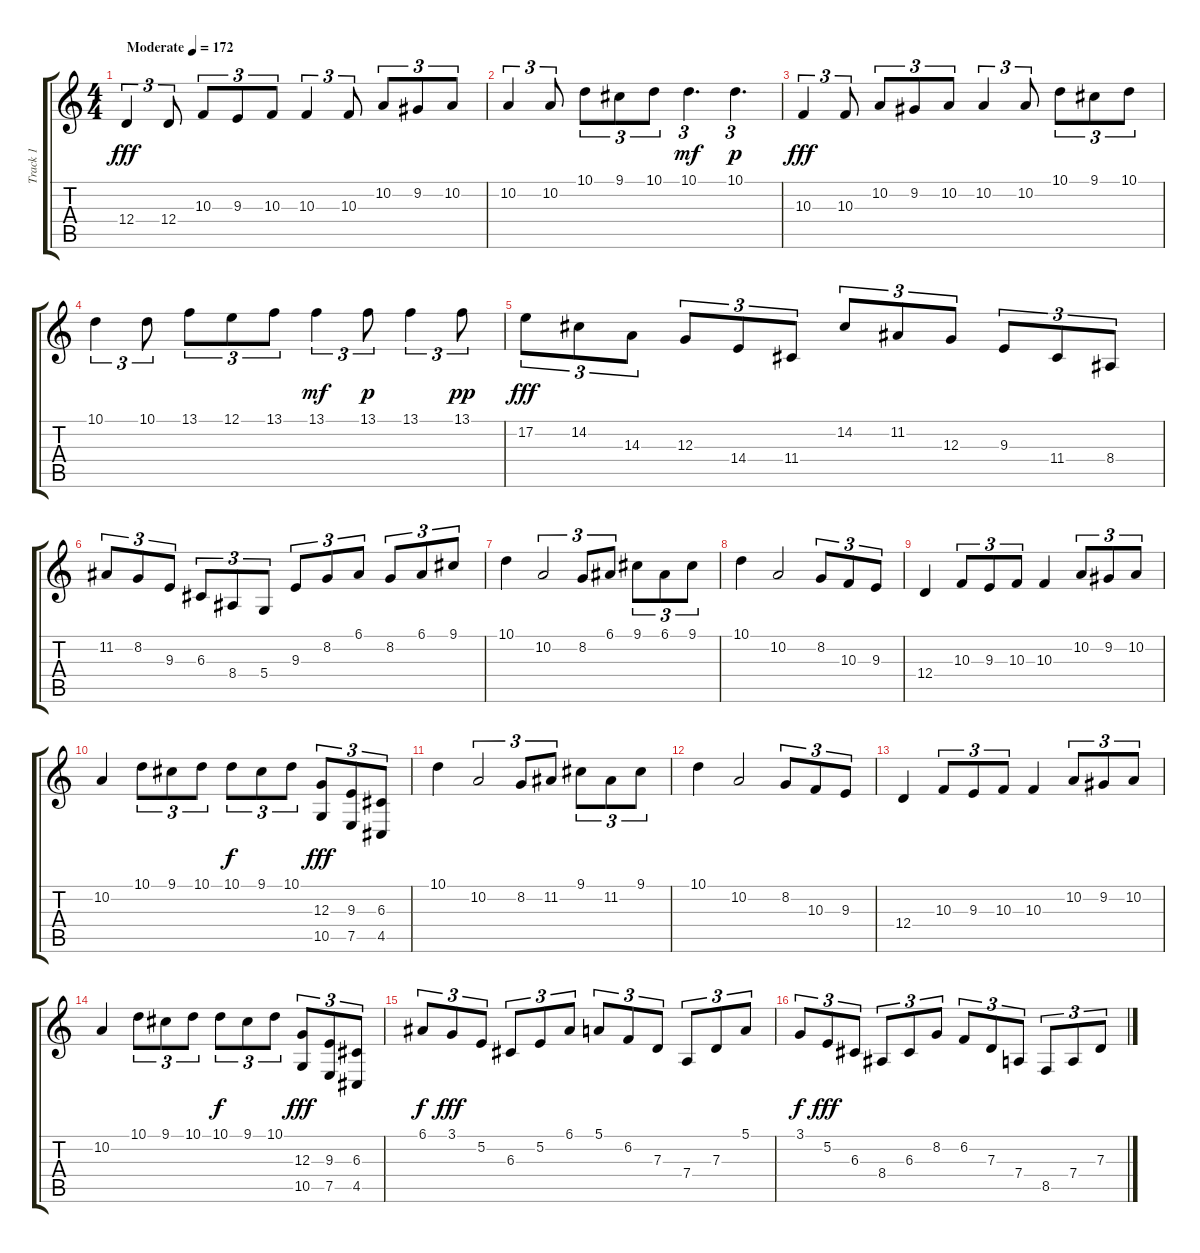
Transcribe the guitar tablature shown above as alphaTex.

\track ("Track 1" "Track 1") {instrument lead2sawtooth}
\staff {score tabs}
\tuning (E4 B3 G3 D3 A2 E2) {hide}
\ts (4 4)
\tempo (172 "Moderate")
\clef g2
\ks c
12.4.4{tu (3 2) dy fff instrument lead2sawtooth} 12.4.8{tu (3 2)} 10.3.8{tu (3 2)} 9.3.8{tu (3 2)} 10.3.8{tu (3 2)} 10.3.4{tu (3 2)} 10.3.8{tu (3 2)} 10.2.8{tu (3 2)} 9.2.8{tu (3 2)} 10.2.8{tu (3 2)} |
10.2.4{tu (3 2)} 10.2.8{tu (3 2)} 10.1.8{tu (3 2)} 9.1.8{tu (3 2)} 10.1.8{tu (3 2)} 10.1.4{d tu (3 2) dy mf} 10.1.4{d tu (3 2) dy p} |
10.3.4{tu (3 2) dy fff} 10.3.8{tu (3 2)} 10.2.8{tu (3 2)} 9.2.8{tu (3 2)} 10.2.8{tu (3 2)} 10.2.4{tu (3 2)} 10.2.8{tu (3 2)} 10.1.8{tu (3 2)} 9.1.8{tu (3 2)} 10.1.8{tu (3 2)} |
10.1.4{tu (3 2)} 10.1.8{tu (3 2)} 13.1.8{tu (3 2)} 12.1.8{tu (3 2)} 13.1.8{tu (3 2)} 13.1.4{tu (3 2) dy mf} 13.1.8{tu (3 2) dy p} 13.1.4{tu (3 2)} 13.1.8{tu (3 2) dy pp} |
17.2.8{tu (3 2) dy fff} 14.2.8{tu (3 2)} 14.3.8{tu (3 2)} 12.3.8{tu (3 2)} 14.4.8{tu (3 2)} 11.4.8{tu (3 2)} 14.2.8{tu (3 2)} 11.2.8{tu (3 2)} 12.3.8{tu (3 2)} 9.3.8{tu (3 2)} 11.4.8{tu (3 2)} 8.4.8{tu (3 2)} |
11.2.8{tu (3 2)} 8.2.8{tu (3 2)} 9.3.8{tu (3 2)} 6.3.8{tu (3 2)} 8.4.8{tu (3 2)} 5.4.8{tu (3 2)} 9.3.8{tu (3 2)} 8.2.8{tu (3 2)} 6.1.8{tu (3 2)} 8.2.8{tu (3 2)} 6.1.8{tu (3 2)} 9.1.8{tu (3 2)} |
10.1.4 10.2.2{tu (3 2)} 8.2.8{tu (3 2)} 6.1.8{tu (3 2)} 9.1.8{tu (3 2)} 6.1.8{tu (3 2)} 9.1.8{tu (3 2)} |
10.1.4 10.2.2 8.2.8{tu (3 2)} 10.3.8{tu (3 2)} 9.3.8{tu (3 2)} |
12.4.4 10.3.8{tu (3 2)} 9.3.8{tu (3 2)} 10.3.8{tu (3 2)} 10.3.4 10.2.8{tu (3 2)} 9.2.8{tu (3 2)} 10.2.8{tu (3 2)} |
10.2.4 10.1.8{tu (3 2)} 9.1.8{tu (3 2)} 10.1.8{tu (3 2)} 10.1.8{tu (3 2) dy f} 9.1.8{tu (3 2)} 10.1.8{tu (3 2)} (12.3 10.5).8{tu (3 2) dy fff} (9.3 7.5).8{tu (3 2)} (6.3 4.5).8{tu (3 2)} |
10.1.4 10.2.2{tu (3 2)} 8.2.8{tu (3 2)} 11.2.8{tu (3 2)} 9.1.8{tu (3 2)} 11.2.8{tu (3 2)} 9.1.8{tu (3 2)} |
10.1.4 10.2.2 8.2.8{tu (3 2)} 10.3.8{tu (3 2)} 9.3.8{tu (3 2)} |
12.4.4 10.3.8{tu (3 2)} 9.3.8{tu (3 2)} 10.3.8{tu (3 2)} 10.3.4 10.2.8{tu (3 2)} 9.2.8{tu (3 2)} 10.2.8{tu (3 2)} |
10.2.4 10.1.8{tu (3 2)} 9.1.8{tu (3 2)} 10.1.8{tu (3 2)} 10.1.8{tu (3 2) dy f} 9.1.8{tu (3 2)} 10.1.8{tu (3 2)} (12.3 10.5).8{tu (3 2) dy fff} (9.3 7.5).8{tu (3 2)} (6.3 4.5).8{tu (3 2)} |
6.1.8{tu (3 2) dy f} 3.1.8{tu (3 2) dy fff} 5.2.8{tu (3 2)} 6.3.8{tu (3 2)} 5.2.8{tu (3 2)} 6.1.8{tu (3 2)} 5.1.8{tu (3 2)} 6.2.8{tu (3 2)} 7.3.8{tu (3 2)} 7.4.8{tu (3 2)} 7.3.8{tu (3 2)} 5.1.8{tu (3 2)} |
3.1.8{tu (3 2) dy f} 5.2.8{tu (3 2) dy fff} 6.3.8{tu (3 2)} 8.4.8{tu (3 2)} 6.3.8{tu (3 2)} 8.2.8{tu (3 2)} 6.2.8{tu (3 2)} 7.3.8{tu (3 2)} 7.4.8{tu (3 2)} 8.5.8{tu (3 2)} 7.4.8{tu (3 2)} 7.3.8{tu (3 2)}
